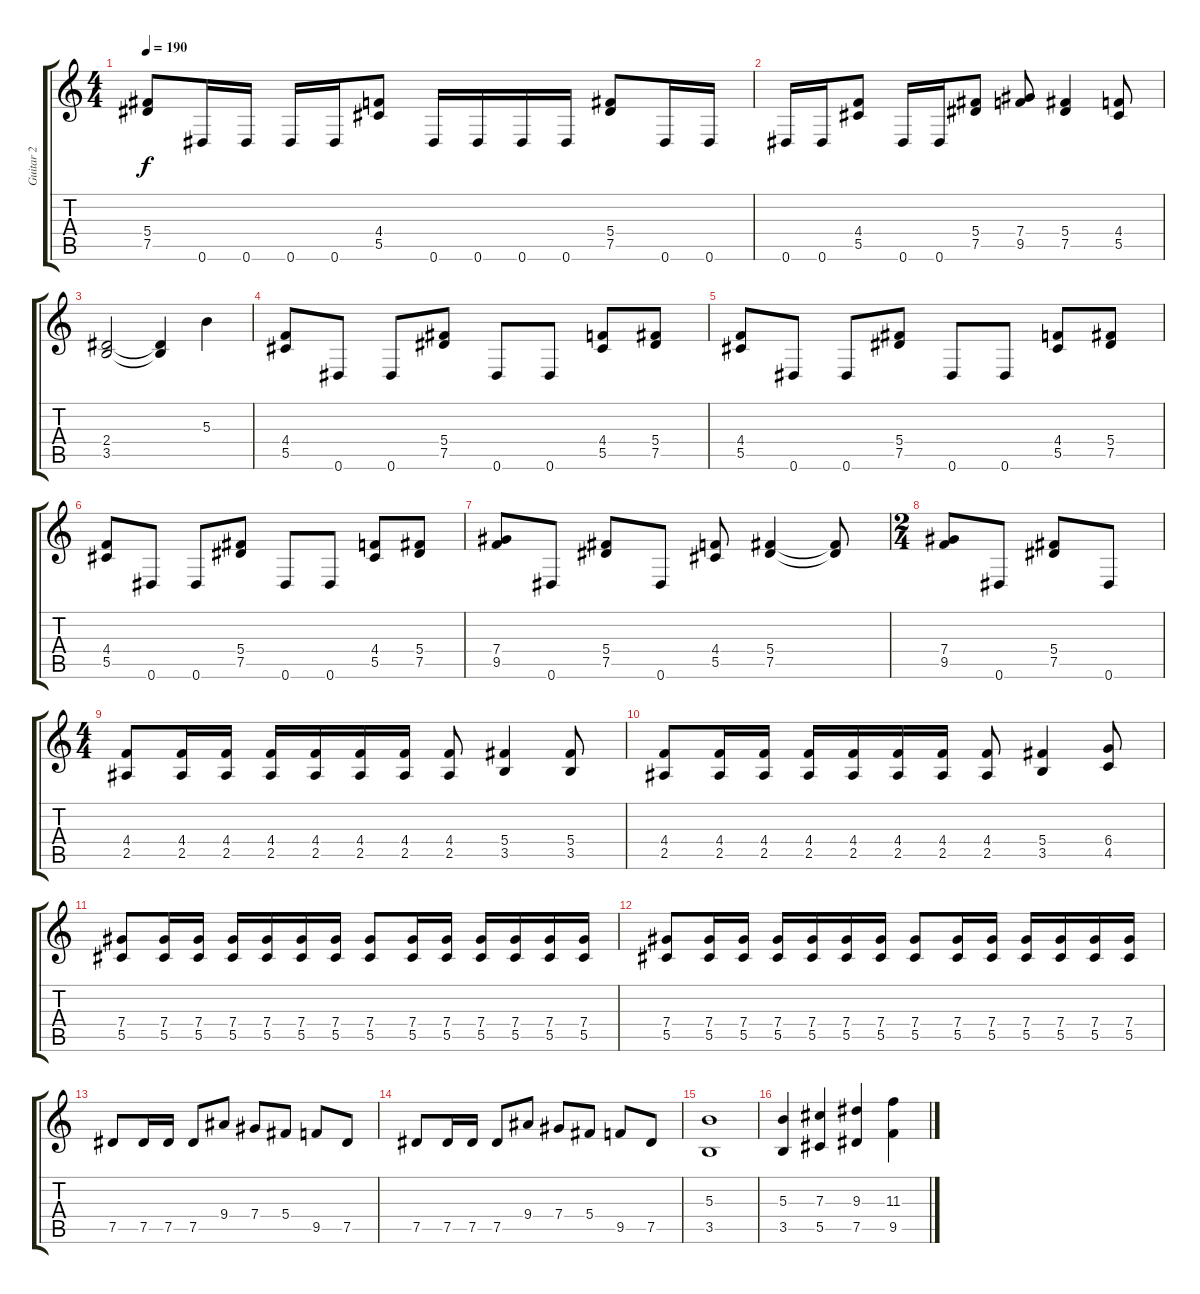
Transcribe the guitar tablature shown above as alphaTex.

\track ("Guitar 2" "Guitar 2") {instrument distortionguitar}
\staff {score tabs}
\tuning (Eb4 Bb3 Gb3 Db3 Ab2 Eb2) {hide}
\ts (4 4)
\tempo 190
\clef g2
\ks c
(5.4 7.5).8{dy f} 0.6.16 0.6.16 0.6.16 0.6.16 (4.4 5.5).8 0.6.16 0.6.16 0.6.16 0.6.16 (5.4 7.5).8 0.6.16 0.6.16 |
0.6.16 0.6.16 (4.4 5.5).8 0.6.16 0.6.16 (5.4 7.5).8 (7.4 9.5).8 (5.4 7.5).4 (4.4 5.5).8 |
(2.4 3.5).2 (2.4{t} 3.5{t}).4 5.3.4 |
(4.4 5.5).8 0.6.8 0.6.8 (5.4 7.5).8 0.6.8 0.6.8 (4.4 5.5).8 (5.4 7.5).8 |
(4.4 5.5).8 0.6.8 0.6.8 (5.4 7.5).8 0.6.8 0.6.8 (4.4 5.5).8 (5.4 7.5).8 |
(4.4 5.5).8 0.6.8 0.6.8 (5.4 7.5).8 0.6.8 0.6.8 (4.4 5.5).8 (5.4 7.5).8 |
(7.4 9.5).8 0.6.8 (5.4 7.5).8 0.6.8 (4.4 5.5).8 (5.4 7.5).4 (5.4{t} 7.5{t}).8 |
\ts (2 4)
(7.4 9.5).8 0.6.8 (5.4 7.5).8 0.6.8 |
\ts (4 4)
(4.4 2.5).8 (4.4 2.5).16 (4.4 2.5).16 (4.4 2.5).16 (4.4 2.5).16 (4.4 2.5).16 (4.4 2.5).16 (4.4 2.5).8 (5.4 3.5).4 (5.4 3.5).8 |
(4.4 2.5).8 (4.4 2.5).16 (4.4 2.5).16 (4.4 2.5).16 (4.4 2.5).16 (4.4 2.5).16 (4.4 2.5).16 (4.4 2.5).8 (5.4 3.5).4 (6.4 4.5).8 |
(7.4 5.5).8 (7.4 5.5).16 (7.4 5.5).16 (7.4 5.5).16 (7.4 5.5).16 (7.4 5.5).16 (7.4 5.5).16 (7.4 5.5).8 (7.4 5.5).16 (7.4 5.5).16 (7.4 5.5).16 (7.4 5.5).16 (7.4 5.5).16 (7.4 5.5).16 |
(7.4 5.5).8 (7.4 5.5).16 (7.4 5.5).16 (7.4 5.5).16 (7.4 5.5).16 (7.4 5.5).16 (7.4 5.5).16 (7.4 5.5).8 (7.4 5.5).16 (7.4 5.5).16 (7.4 5.5).16 (7.4 5.5).16 (7.4 5.5).16 (7.4 5.5).16 |
7.5.8 7.5.16 7.5.16 7.5.8 9.4.8 7.4.8 5.4.8 9.5.8 7.5.8 |
7.5.8 7.5.16 7.5.16 7.5.8 9.4.8 7.4.8 5.4.8 9.5.8 7.5.8 |
(5.3 3.5).1 |
(5.3 3.5).4 (7.3 5.5).4 (9.3 7.5).4 (11.3 9.5).4
